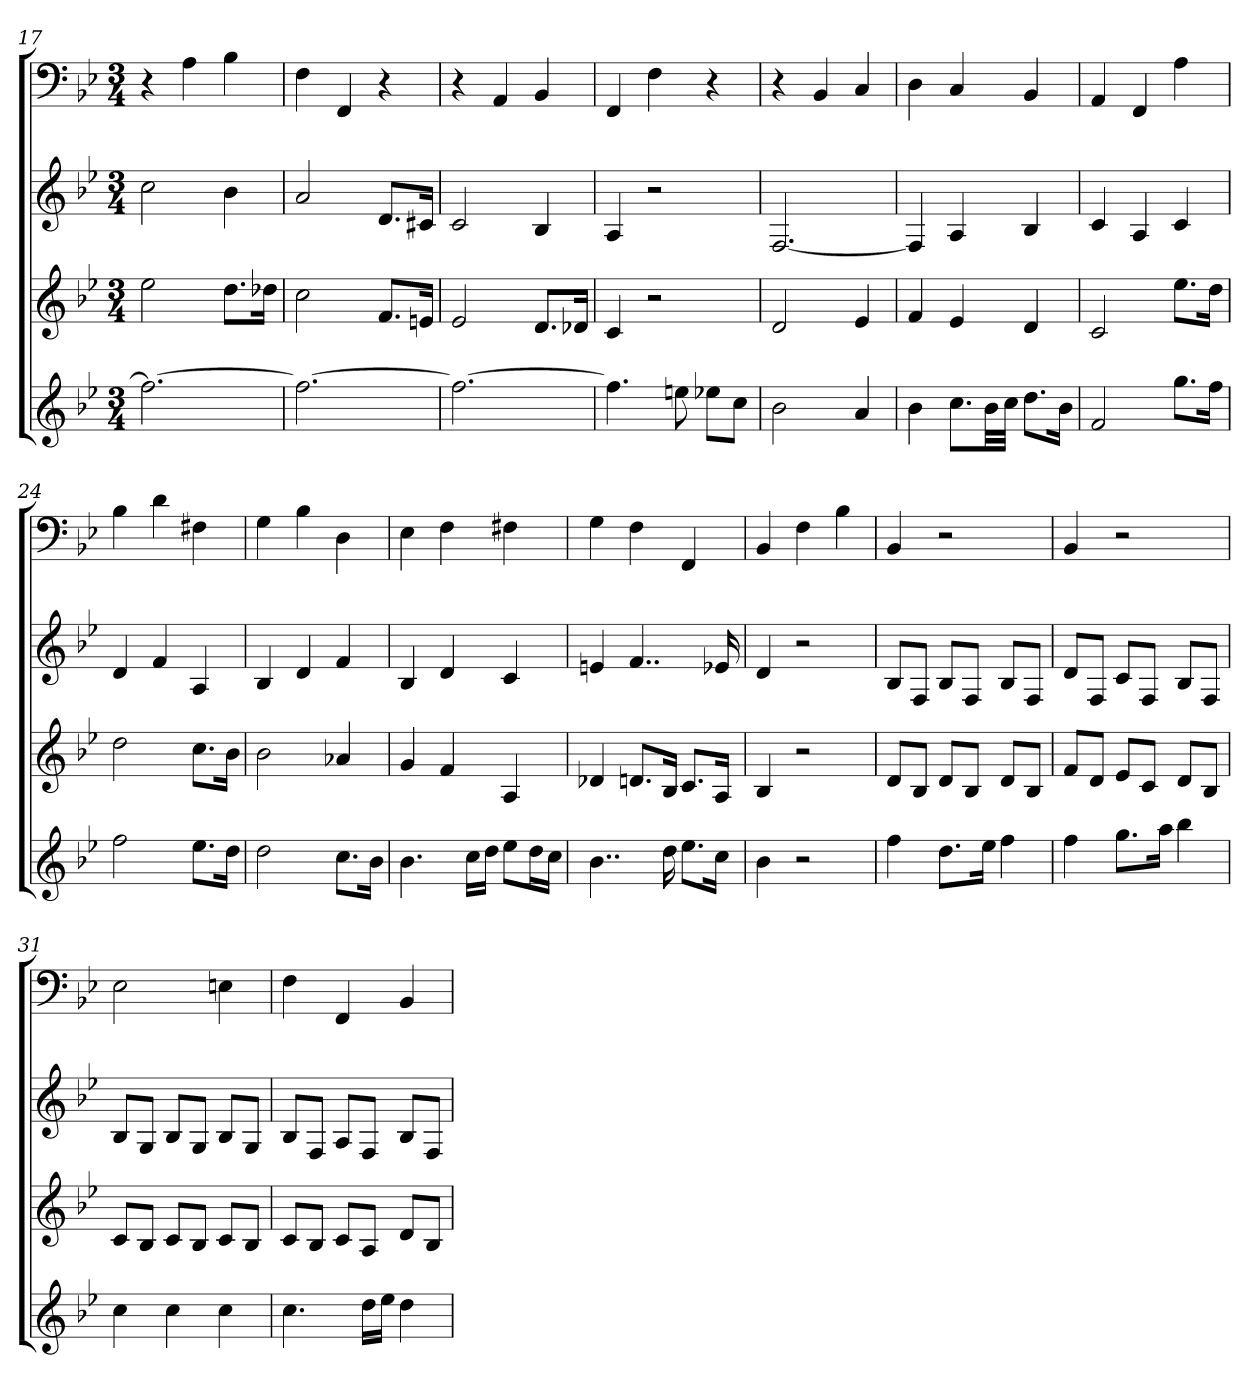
**kern	**kern	**kern	**kern
*part4	*part3	*part2	*part1
*staff4	*staff3	*staff2	*staff1
*k[b-e-]	*k[b-e-]	*k[b-e-]	*k[b-e-]
*B-:	*B-:	*B-:	*B-:
*M3/4	*M3/4	*M3/4	*M3/4
=17	=17	=17	=17
2.ff_	2ee-	2cc	4r
.	.	.	4A
.	8.ddL	4b-	4B-
.	16dd-XJk	.	.
=18	=18	=18	=18
2.ff_	2cc	2a	4F
.	.	.	4FF
.	8.fL	8.dL	4r
.	16enJk	16c#XJk	.
=19	=19	=19	=19
2.ff_	2e-	2c	4r
.	.	.	4AA
.	8.dL	4B-	4BB-
.	16d-XJk	.	.
=20	=20	=20	=20
4.ff]	4c	4A	4FF
.	2r	2r	4F
8een	.	.	.
8ee-XL	.	.	4r
8ccJ	.	.	.
=21	=21	=21	=21
2b-	2d	[2.F	4r
.	.	.	4BB-
4a	4e-	.	4C
=22	=22	=22	=22
4b-	4f	4F]	4D
8.ccL	4e-	4A	4C
32b-LL	.	.	.
32ccJJJ	.	.	.
8.ddL	4d	4B-	4BB-
16b-Jk	.	.	.
=23	=23	=23	=23
2f	2c	4c	4AA
.	.	4A	4FF
8.ggL	8.ee-L	4c	4A
16ffJk	16ddJk	.	.
=24	=24	=24	=24
2ff	2dd	4d	4B-
.	.	4f	4d
8.ee-L	8.ccL	4A	4F#X
16ddJk	16b-Jk	.	.
=25	=25	=25	=25
2dd	2b-	4B-	4G
.	.	4d	4B-
8.ccL	4a-X	4f	4D
16b-Jk	.	.	.
=26	=26	=26	=26
4.b-	4g	4B-	4E-
.	4f	4d	4F
16ccLL	.	.	.
16ddJJ	.	.	.
8ee-L	4A	4c	4F#X
16ddL	.	.	.
16ccJJ	.	.	.
=27	=27	=27	=27
4..b-	4d-X	4en	4G
.	8.dnL	4..f	4F
16dd	16B-Jk	.	.
8.ee-L	8.cL	.	4FF
16ccJk	16AJk	16e-X	.
=28	=28	=28	=28
4b-	4B-	4d	4BB-
2r	2r	2r	4F
.	.	.	4B-
=29	=29	=29	=29
4ff	8dL	8B-L	4BB-
.	8B-J	8FJ	.
8.ddL	8dL	8B-L	2r
.	8B-J	8FJ	.
16ee-Jk	.	.	.
4ff	8dL	8B-L	.
.	8B-J	8FJ	.
=30	=30	=30	=30
4ff	8fL	8dL	4BB-
.	8dJ	8FJ	.
8.ggL	8e-L	8cL	2r
.	8cJ	8FJ	.
16aaJk	.	.	.
4bb-	8dL	8B-L	.
.	8B-J	8FJ	.
=31	=31	=31	=31
4cc	8cL	8B-L	2E-
.	8B-J	8GJ	.
4cc	8cL	8B-L	.
.	8B-J	8GJ	.
4cc	8cL	8B-L	4En
.	8B-J	8GJ	.
=32	=32	=32	=32
4.cc	8cL	8B-L	4F
.	8B-J	8FJ	.
.	8cL	8AL	4FF
16ddLL	8AJ	8FJ	.
16ee-JJ	.	.	.
4dd	8dL	8B-L	4BB-
.	8B-J	8FJ	.
=	=	=	=
*-	*-	*-	*-
